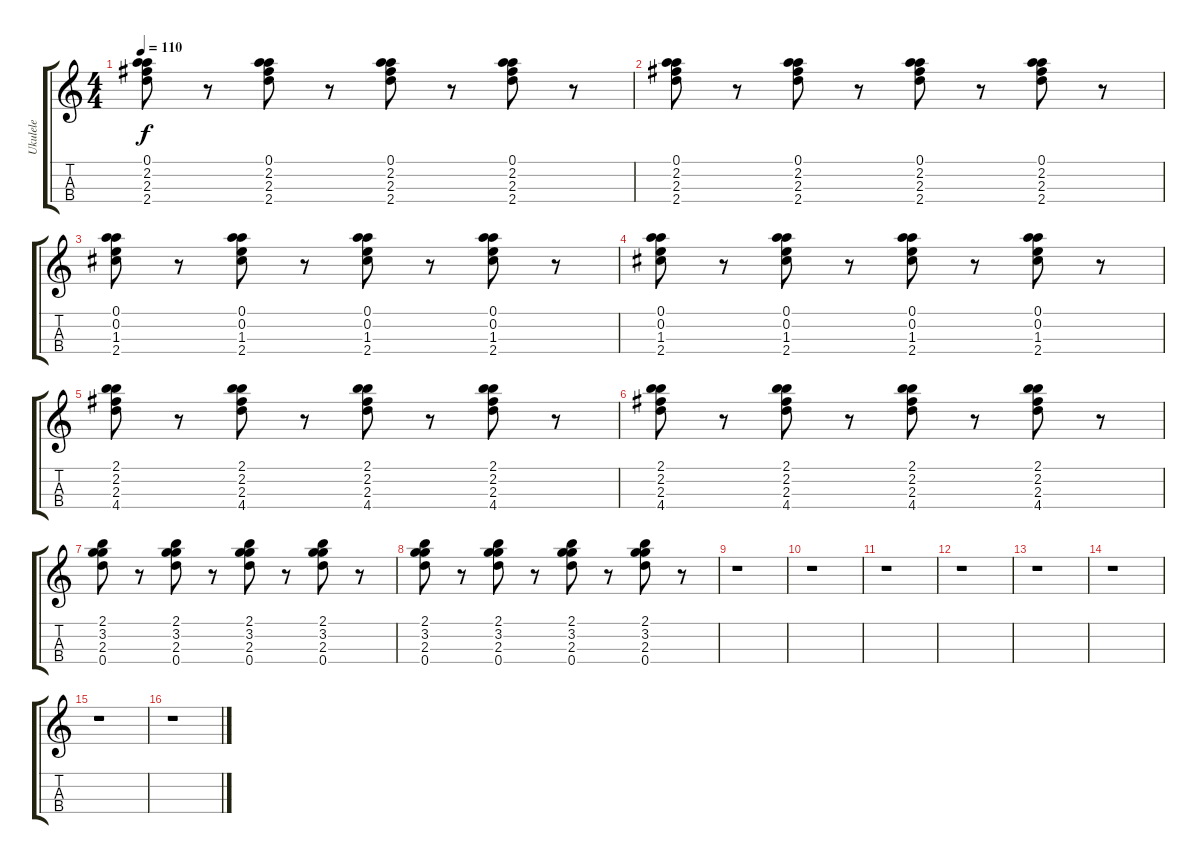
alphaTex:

\track ("Ukulele" "Ukulele") {instrument acousticguitarnylon}
\staff {score tabs}
\tuning (A4 E4 C4 G4) {hide}
\ts (4 4)
\tempo 110
\clef g2
\ks c
(0.1 2.2 2.3 2.4).8{dy f} r.8 (0.1 2.2 2.3 2.4).8 r.8 (0.1 2.2 2.3 2.4).8 r.8 (0.1 2.2 2.3 2.4).8 r.8 |
(0.1 2.2 2.3 2.4).8 r.8 (0.1 2.2 2.3 2.4).8 r.8 (0.1 2.2 2.3 2.4).8 r.8 (0.1 2.2 2.3 2.4).8 r.8 |
(0.1 0.2 1.3 2.4).8 r.8 (0.1 0.2 1.3 2.4).8 r.8 (0.1 0.2 1.3 2.4).8 r.8 (0.1 0.2 1.3 2.4).8 r.8 |
(0.1 0.2 1.3 2.4).8 r.8 (0.1 0.2 1.3 2.4).8 r.8 (0.1 0.2 1.3 2.4).8 r.8 (0.1 0.2 1.3 2.4).8 r.8 |
(2.1 2.2 2.3 4.4).8 r.8 (2.1 2.2 2.3 4.4).8 r.8 (2.1 2.2 2.3 4.4).8 r.8 (2.1 2.2 2.3 4.4).8 r.8 |
(2.1 2.2 2.3 4.4).8 r.8 (2.1 2.2 2.3 4.4).8 r.8 (2.1 2.2 2.3 4.4).8 r.8 (2.1 2.2 2.3 4.4).8 r.8 |
(2.1 3.2 2.3 0.4).8 r.8 (2.1 3.2 2.3 0.4).8 r.8 (2.1 3.2 2.3 0.4).8 r.8 (2.1 3.2 2.3 0.4).8 r.8 |
(2.1 3.2 2.3 0.4).8 r.8 (2.1 3.2 2.3 0.4).8 r.8 (2.1 3.2 2.3 0.4).8 r.8 (2.1 3.2 2.3 0.4).8 r.8 |
r.1 |
r.1 |
r.1 |
r.1 |
r.1 |
r.1 |
r.1 |
r.1
